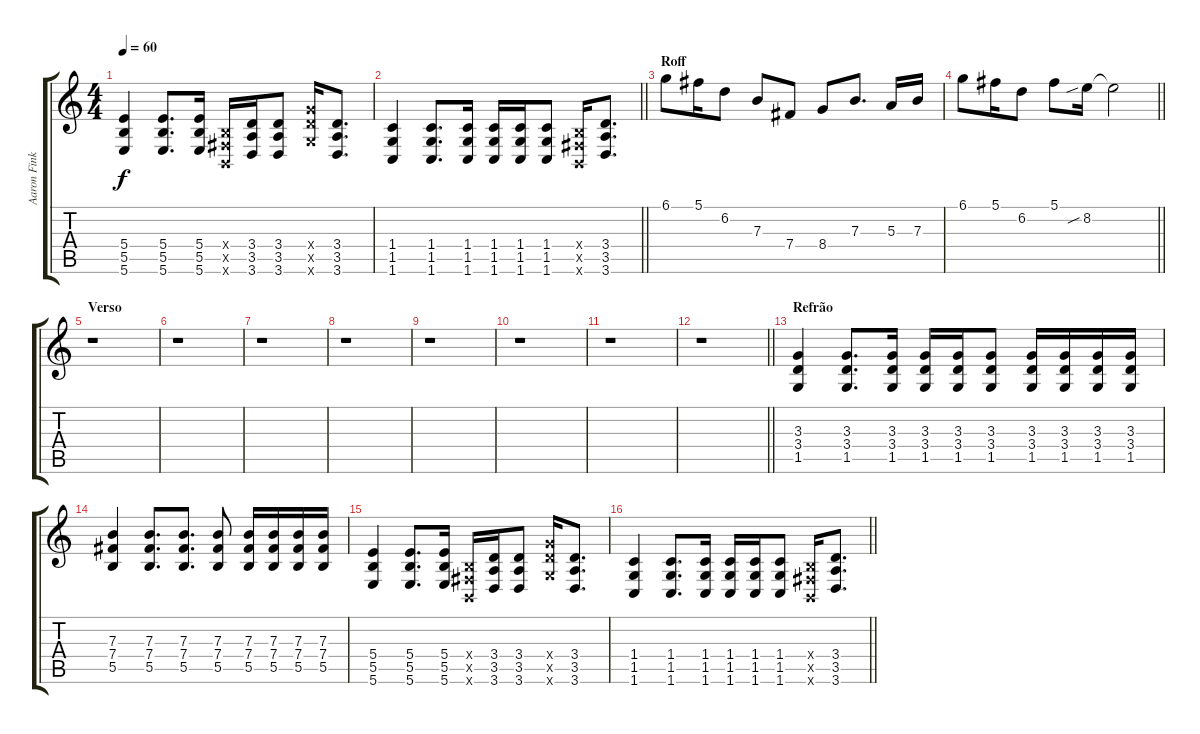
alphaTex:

\track ("Aaron Fink" "Aaron Fink") {instrument distortionguitar}
\staff {score tabs}
\tuning (Db4 Ab3 E3 B2 Gb2 B1) {hide}
\ts (4 4)
\tempo 60
\clef g2
\ks c
(5.4 5.5 5.6).4{dy f} (5.4 5.5 5.6).8{d} (5.4 5.5 5.6).16 (0.4{x} 0.5{x} 0.6{x}).16 (3.4 3.5 3.6).16 (3.4 3.5 3.6).8 (8.4{x} 8.5{x} 8.6{x}).16 (3.4 3.5 3.6).8{d} |
\barLineRight lightlight
(1.4 1.5 1.6).4 (1.4 1.5 1.6).8{d} (1.4 1.5 1.6).16 (1.4 1.5 1.6).16 (1.4 1.5 1.6).16 (1.4 1.5 1.6).8 (0.4{x} 0.5{x} 0.6{x}).16 (3.4 3.5 3.6).8{d} |
\section ("" "Roff")
6.1.8 5.1.16 6.2.8 7.3.8 7.4.8 8.4.8 7.3.8{d} 5.3.16 7.3.16 |
\barLineRight lightlight
6.1.8 5.1.16 6.2.8 5.1.8 8.2{sib}.16 8.2{t}.2 |
\section ("" "Verso")
r.1 |
r.1 |
r.1 |
r.1 |
r.1 |
r.1 |
r.1 |
\barLineRight lightlight
r.1 |
\section ("" "Refrão")
(3.3 3.4 1.5).4 (3.3 3.4 1.5).8{d} (3.3 3.4 1.5).16 (3.3 3.4 1.5).16 (3.3 3.4 1.5).16 (3.3 3.4 1.5).8 (3.3 3.4 1.5).16 (3.3 3.4 1.5).16 (3.3 3.4 1.5).16 (3.3 3.4 1.5).16 |
(7.3 7.4 5.5).4 (7.3 7.4 5.5).8{d} (7.3 7.4 5.5).8{d} (7.3 7.4 5.5).8 (7.3 7.4 5.5).16 (7.3 7.4 5.5).16 (7.3 7.4 5.5).16 (7.3 7.4 5.5).16 |
(5.4 5.5 5.6).4 (5.4 5.5 5.6).8{d} (5.4 5.5 5.6).16 (0.4{x} 0.5{x} 0.6{x}).16 (3.4 3.5 3.6).16 (3.4 3.5 3.6).8 (8.4{x} 8.5{x} 8.6{x}).16 (3.4 3.5 3.6).8{d} |
\barLineRight lightlight
(1.4 1.5 1.6).4 (1.4 1.5 1.6).8{d} (1.4 1.5 1.6).16 (1.4 1.5 1.6).16 (1.4 1.5 1.6).16 (1.4 1.5 1.6).8 (0.4{x} 0.5{x} 0.6{x}).16 (3.4 3.5 3.6).8{d}
